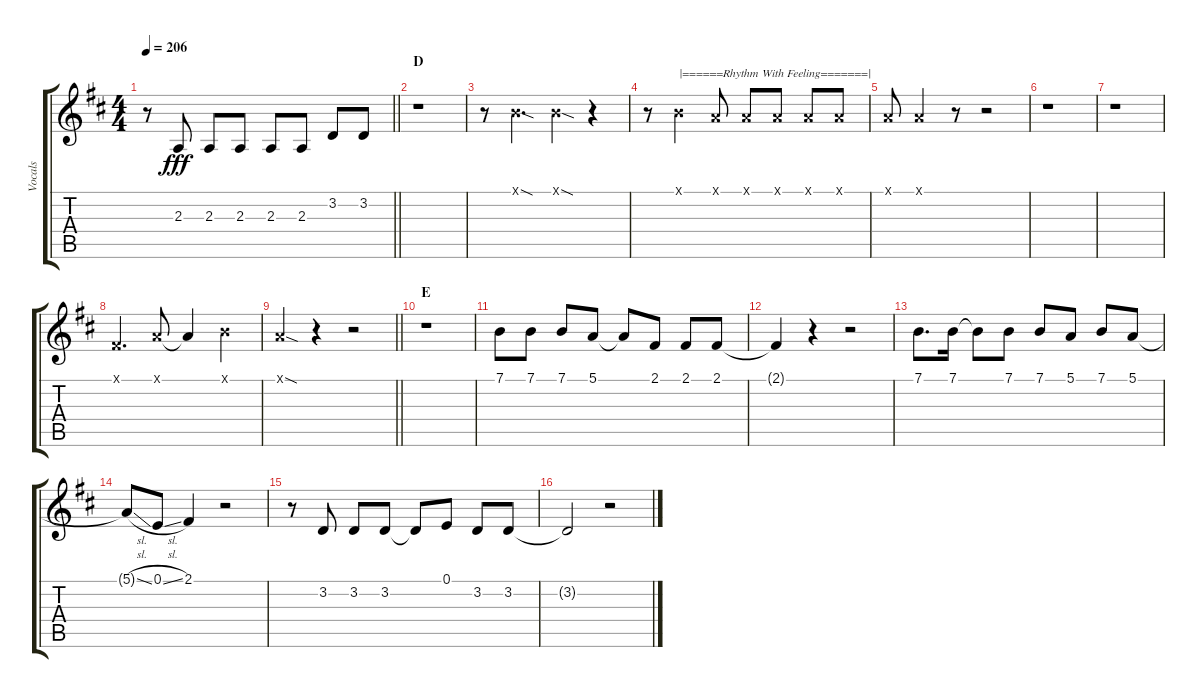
\track ("Vocals" "Vocals") {instrument voiceoohs}
\staff {score tabs}
\tuning (E4 B3 G3 D3 A2 E2) {hide}
\ts (4 4)
\tempo 206
\clef g2
\barLineRight lightlight
\ks d
r.8{dy fff} 2.3.8 2.3.8 2.3.8 2.3.8 2.3.8 3.2.8 3.2.8 |
\section ("" "D")
r.1 |
r.8 7.1{sod x}.4{d} 7.1{sod x}.4 r.4 |
r.8 7.1{x}.4{txt "|======Rhythm With Feeling=======|"} 5.1{x}.8 5.1{x}.8 5.1{x}.8 5.1{x}.8 5.1{x}.8 |
5.1{x}.8 5.1{x}.4 r.8 r.2 |
r.1 |
r.1 |
2.1{x}.4{d} 5.1{x}.8 5.1{t}.4 7.1{x}.4 |
\barLineRight lightlight
5.1{sod x}.4 r.4 r.2 |
\section ("" "E")
r.1 |
7.1.8 7.1.8 7.1.8 5.1.8 5.1{t}.8 2.1.8 2.1.8 2.1.8 |
2.1{t}.4 r.4 r.2 |
7.1.8{d} 7.1.16 7.1{t}.8 7.1.8 7.1.8 5.1.8 7.1.8 5.1.8 |
5.1{sl t}.8 0.1{sl}.8 2.1.4 r.2 |
r.8 3.2.8 3.2.8 3.2.8 3.2{t}.8 0.1.8 3.2.8 3.2.8 |
3.2{t}.2 r.2
